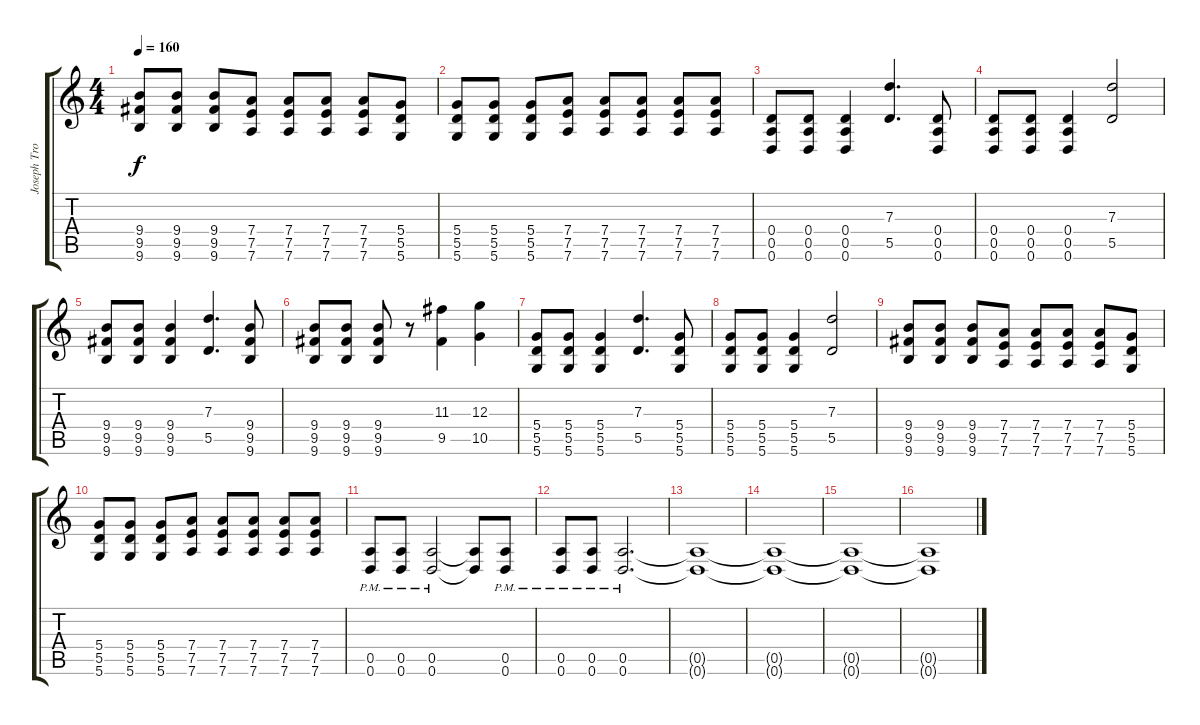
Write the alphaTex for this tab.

\track ("Joseph Trohman (Lead Guitar)" "Joseph Tro") {instrument overdrivenguitar}
\staff {score tabs}
\tuning (E4 B3 G3 D3 A2 D2) {hide}
\ts (4 4)
\tempo 160
\clef g2
\ks c
(9.4 9.5 9.6).8{dy f} (9.4 9.5 9.6).8 (9.4 9.5 9.6).8 (7.4 7.5 7.6).8 (7.4 7.5 7.6).8 (7.4 7.5 7.6).8 (7.4 7.5 7.6).8 (5.4 5.5 5.6).8 |
(5.4 5.5 5.6).8 (5.4 5.5 5.6).8 (5.4 5.5 5.6).8 (7.4 7.5 7.6).8 (7.4 7.5 7.6).8 (7.4 7.5 7.6).8 (7.4 7.5 7.6).8 (7.4 7.5 7.6).8 |
(0.4 0.5 0.6).8 (0.4 0.5 0.6).8 (0.4 0.5 0.6).4 (7.3 5.5).4{d} (0.4 0.5 0.6).8 |
(0.4 0.5 0.6).8 (0.4 0.5 0.6).8 (0.4 0.5 0.6).4 (7.3 5.5).2 |
(9.4 9.5 9.6).8 (9.4 9.5 9.6).8 (9.4 9.5 9.6).4 (7.3 5.5).4{d} (9.4 9.5 9.6).8 |
(9.4 9.5 9.6).8 (9.4 9.5 9.6).8 (9.4 9.5 9.6).8 r.8 (11.3 9.5).4 (12.3 10.5).4 |
(5.4 5.5 5.6).8 (5.4 5.5 5.6).8 (5.4 5.5 5.6).4 (7.3 5.5).4{d} (5.4 5.5 5.6).8 |
(5.4 5.5 5.6).8 (5.4 5.5 5.6).8 (5.4 5.5 5.6).4 (7.3 5.5).2 |
(9.4 9.5 9.6).8 (9.4 9.5 9.6).8 (9.4 9.5 9.6).8 (7.4 7.5 7.6).8 (7.4 7.5 7.6).8 (7.4 7.5 7.6).8 (7.4 7.5 7.6).8 (5.4 5.5 5.6).8 |
(5.4 5.5 5.6).8 (5.4 5.5 5.6).8 (5.4 5.5 5.6).8 (7.4 7.5 7.6).8 (7.4 7.5 7.6).8 (7.4 7.5 7.6).8 (7.4 7.5 7.6).8 (7.4 7.5 7.6).8 |
(0.5{pm} 0.6{pm}).8 (0.5{pm} 0.6{pm}).8 (0.5{pm} 0.6{pm}).2 (0.5{t} 0.6{t}).8 (0.5{pm} 0.6{pm}).8 |
(0.5{pm} 0.6{pm}).8 (0.5{pm} 0.6{pm}).8 (0.5{pm} 0.6{pm}).2{d} |
(0.5{t} 0.6{t}).1 |
(0.5{t} 0.6{t}).1 |
(0.5{t} 0.6{t}).1 |
(0.5{t} 0.6{t}).1
